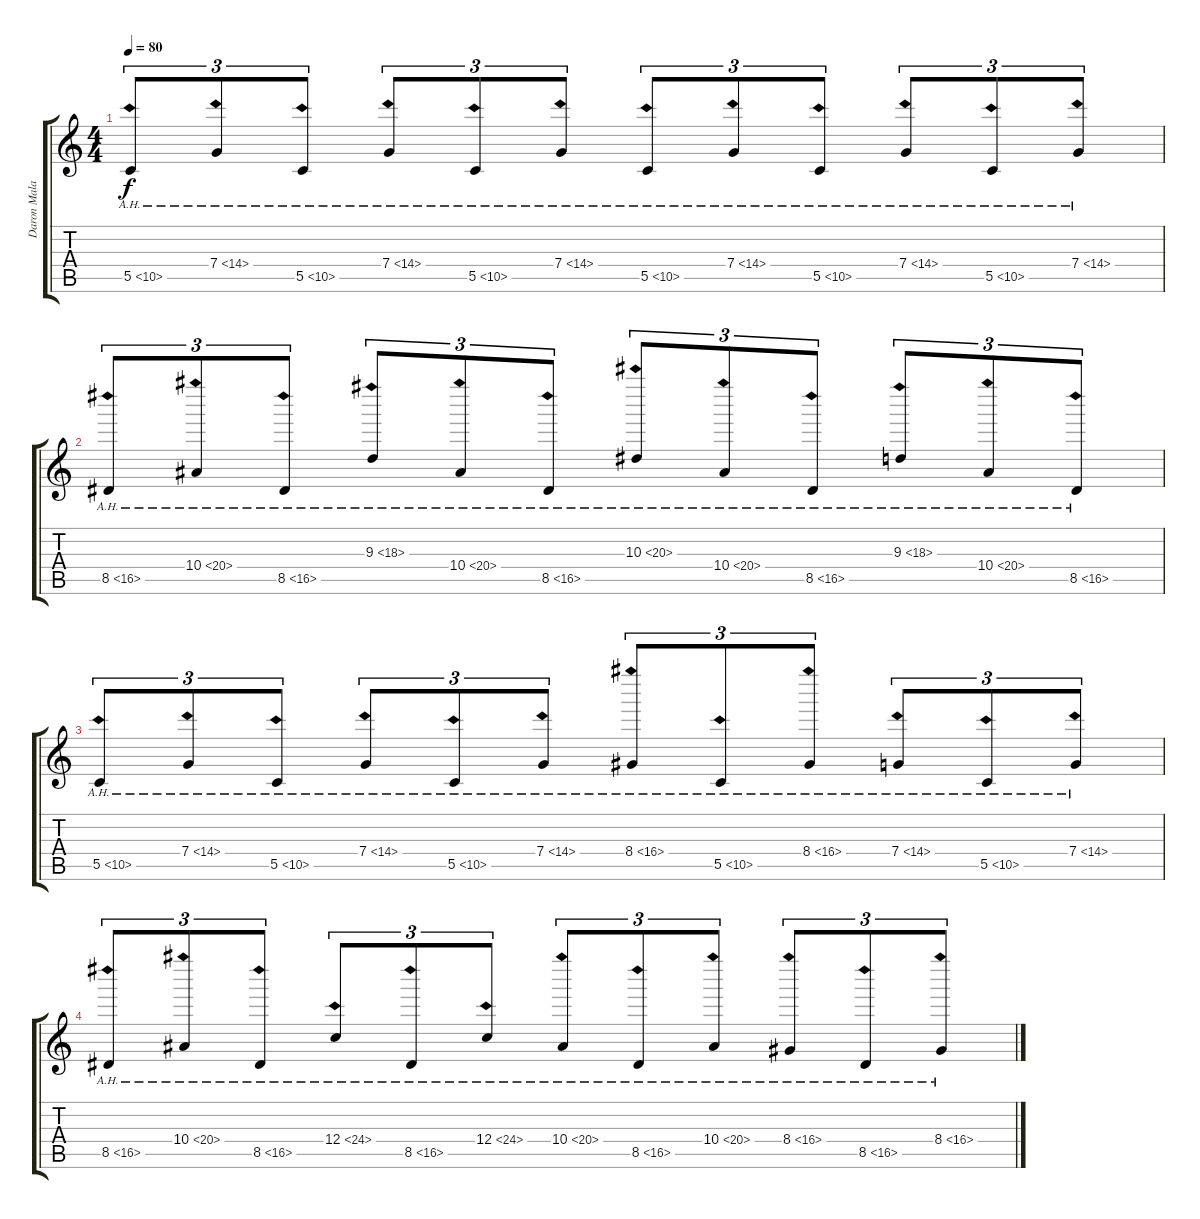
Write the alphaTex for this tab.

\track ("Daron Malakian" "Daron Mala") {instrument overdrivenguitar}
\staff {score tabs}
\tuning (D4 A3 F3 C3 G2 C2) {hide}
\ts (4 4)
\tempo 80
\clef g2
\ks c
5.5{ah 5}.8{tu (3 2) dy f} 7.4{ah 7}.8{tu (3 2)} 5.5{ah 5}.8{tu (3 2)} 7.4{ah 7}.8{tu (3 2)} 5.5{ah 5}.8{tu (3 2)} 7.4{ah 7}.8{tu (3 2)} 5.5{ah 5}.8{tu (3 2)} 7.4{ah 7}.8{tu (3 2)} 5.5{ah 5}.8{tu (3 2)} 7.4{ah 7}.8{tu (3 2)} 5.5{ah 5}.8{tu (3 2)} 7.4{ah 7}.8{tu (3 2)} |
8.5{ah 8}.8{tu (3 2)} 10.4{ah 10}.8{tu (3 2)} 8.5{ah 8}.8{tu (3 2)} 9.3{ah 9}.8{tu (3 2)} 10.4{ah 10}.8{tu (3 2)} 8.5{ah 8}.8{tu (3 2)} 10.3{ah 10}.8{tu (3 2)} 10.4{ah 10}.8{tu (3 2)} 8.5{ah 8}.8{tu (3 2)} 9.3{ah 9}.8{tu (3 2)} 10.4{ah 10}.8{tu (3 2)} 8.5{ah 8}.8{tu (3 2)} |
5.5{ah 5}.8{tu (3 2)} 7.4{ah 7}.8{tu (3 2)} 5.5{ah 5}.8{tu (3 2)} 7.4{ah 7}.8{tu (3 2)} 5.5{ah 5}.8{tu (3 2)} 7.4{ah 7}.8{tu (3 2)} 8.4{ah 8}.8{tu (3 2)} 5.5{ah 5}.8{tu (3 2)} 8.4{ah 8}.8{tu (3 2)} 7.4{ah 7}.8{tu (3 2)} 5.5{ah 5}.8{tu (3 2)} 7.4{ah 7}.8{tu (3 2)} |
8.5{ah 8}.8{tu (3 2)} 10.4{ah 10}.8{tu (3 2)} 8.5{ah 8}.8{tu (3 2)} 12.4{ah 12}.8{tu (3 2)} 8.5{ah 8}.8{tu (3 2)} 12.4{ah 12}.8{tu (3 2)} 10.4{ah 10}.8{tu (3 2)} 8.5{ah 8}.8{tu (3 2)} 10.4{ah 10}.8{tu (3 2)} 8.4{ah 8}.8{tu (3 2)} 8.5{ah 8}.8{tu (3 2)} 8.4{ah 8}.8{tu (3 2)}
